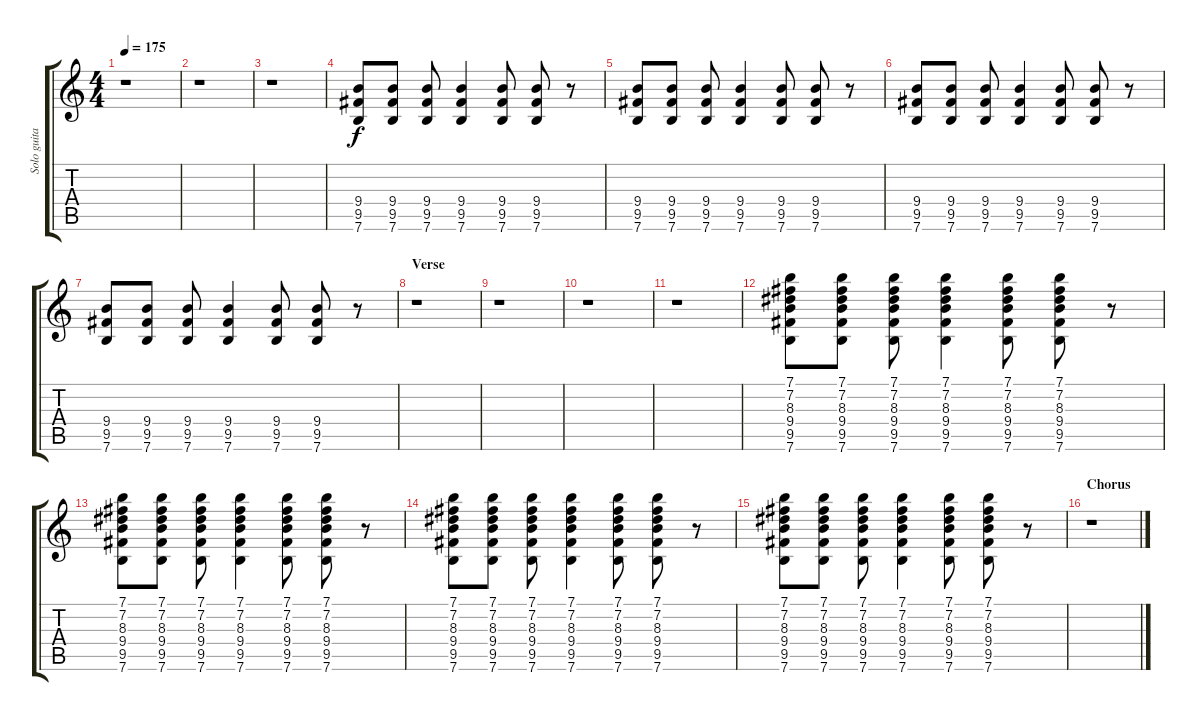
\track ("Solo guitar" "Solo guita") {instrument distortionguitar}
\staff {score tabs}
\tuning (E4 B3 G3 D3 A2 E2) {hide}
\ts (4 4)
\tempo 175
\clef g2
\ks c
r.1{dy f} |
r.1 |
r.1 |
(9.4 9.5 7.6).8 (9.4 9.5 7.6).8 (9.4 9.5 7.6).8 (9.4 9.5 7.6).4 (9.4 9.5 7.6).8 (9.4 9.5 7.6).8 r.8 |
(9.4 9.5 7.6).8 (9.4 9.5 7.6).8 (9.4 9.5 7.6).8 (9.4 9.5 7.6).4 (9.4 9.5 7.6).8 (9.4 9.5 7.6).8 r.8 |
(9.4 9.5 7.6).8 (9.4 9.5 7.6).8 (9.4 9.5 7.6).8 (9.4 9.5 7.6).4 (9.4 9.5 7.6).8 (9.4 9.5 7.6).8 r.8 |
(9.4 9.5 7.6).8 (9.4 9.5 7.6).8 (9.4 9.5 7.6).8 (9.4 9.5 7.6).4 (9.4 9.5 7.6).8 (9.4 9.5 7.6).8 r.8 |
\section ("" "Verse")
r.1 |
r.1 |
r.1 |
r.1 |
(7.1 7.2 8.3 9.4 9.5 7.6).8 (7.1 7.2 8.3 9.4 9.5 7.6).8 (7.1 7.2 8.3 9.4 9.5 7.6).8 (7.1 7.2 8.3 9.4 9.5 7.6).4 (7.1 7.2 8.3 9.4 9.5 7.6).8 (7.1 7.2 8.3 9.4 9.5 7.6).8 r.8 |
(7.1 7.2 8.3 9.4 9.5 7.6).8 (7.1 7.2 8.3 9.4 9.5 7.6).8 (7.1 7.2 8.3 9.4 9.5 7.6).8 (7.1 7.2 8.3 9.4 9.5 7.6).4 (7.1 7.2 8.3 9.4 9.5 7.6).8 (7.1 7.2 8.3 9.4 9.5 7.6).8 r.8 |
(7.1 7.2 8.3 9.4 9.5 7.6).8 (7.1 7.2 8.3 9.4 9.5 7.6).8 (7.1 7.2 8.3 9.4 9.5 7.6).8 (7.1 7.2 8.3 9.4 9.5 7.6).4 (7.1 7.2 8.3 9.4 9.5 7.6).8 (7.1 7.2 8.3 9.4 9.5 7.6).8 r.8 |
(7.1 7.2 8.3 9.4 9.5 7.6).8 (7.1 7.2 8.3 9.4 9.5 7.6).8 (7.1 7.2 8.3 9.4 9.5 7.6).8 (7.1 7.2 8.3 9.4 9.5 7.6).4 (7.1 7.2 8.3 9.4 9.5 7.6).8 (7.1 7.2 8.3 9.4 9.5 7.6).8 r.8 |
\section ("" "Chorus")
r.1
